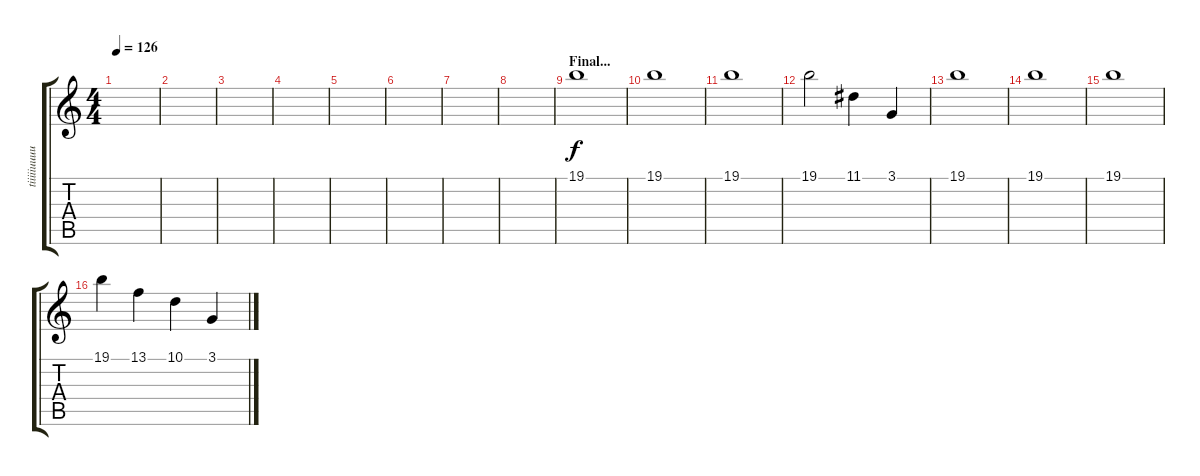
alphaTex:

\track ("tiiiiiuuuuuu" "tiiiiiuuuu") {instrument synthdrum}
\staff {score tabs}
\tuning (E4 B3 G3 D3 A2 E2) {hide}
\ts (4 4)
\tempo 126
\clef g2
\ks c
|
|
|
|
|
|
|
|
\section ("" "Final...")
19.1.1 |
19.1.1 |
19.1.1 |
19.1.2 11.1.4 3.1.4 |
19.1.1 |
19.1.1 |
19.1.1 |
19.1.4 13.1.4 10.1.4 3.1.4
